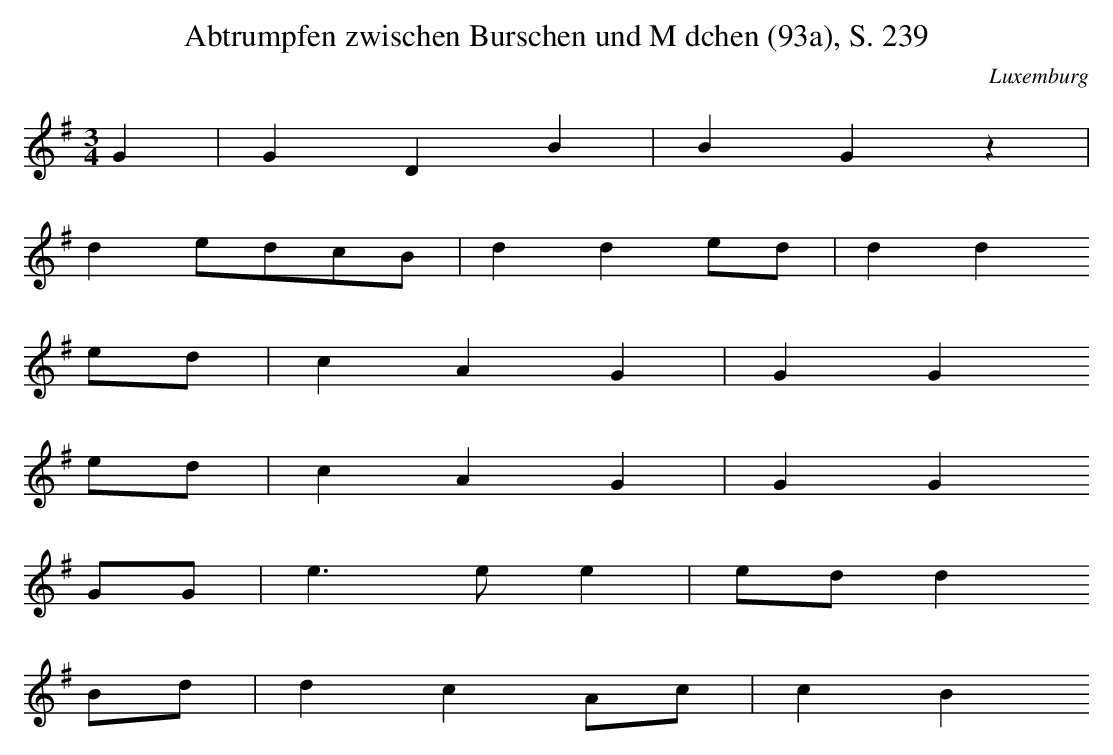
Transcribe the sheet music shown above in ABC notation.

X:1
T: Abtrumpfen zwischen Burschen und Mdchen (93a), S. 239
O: Luxemburg
M: 3/4
L: 1/8
K: G
G2 | G2D2B2 | B2G2z2 |
d2edcB | d2d2ed | d2d2
ed | c2A2G2 | G2G2
ed | c2A2G2 | G2G2
GG | e3ee2 | edd2
Bd | d2c2Ac | c2B2
